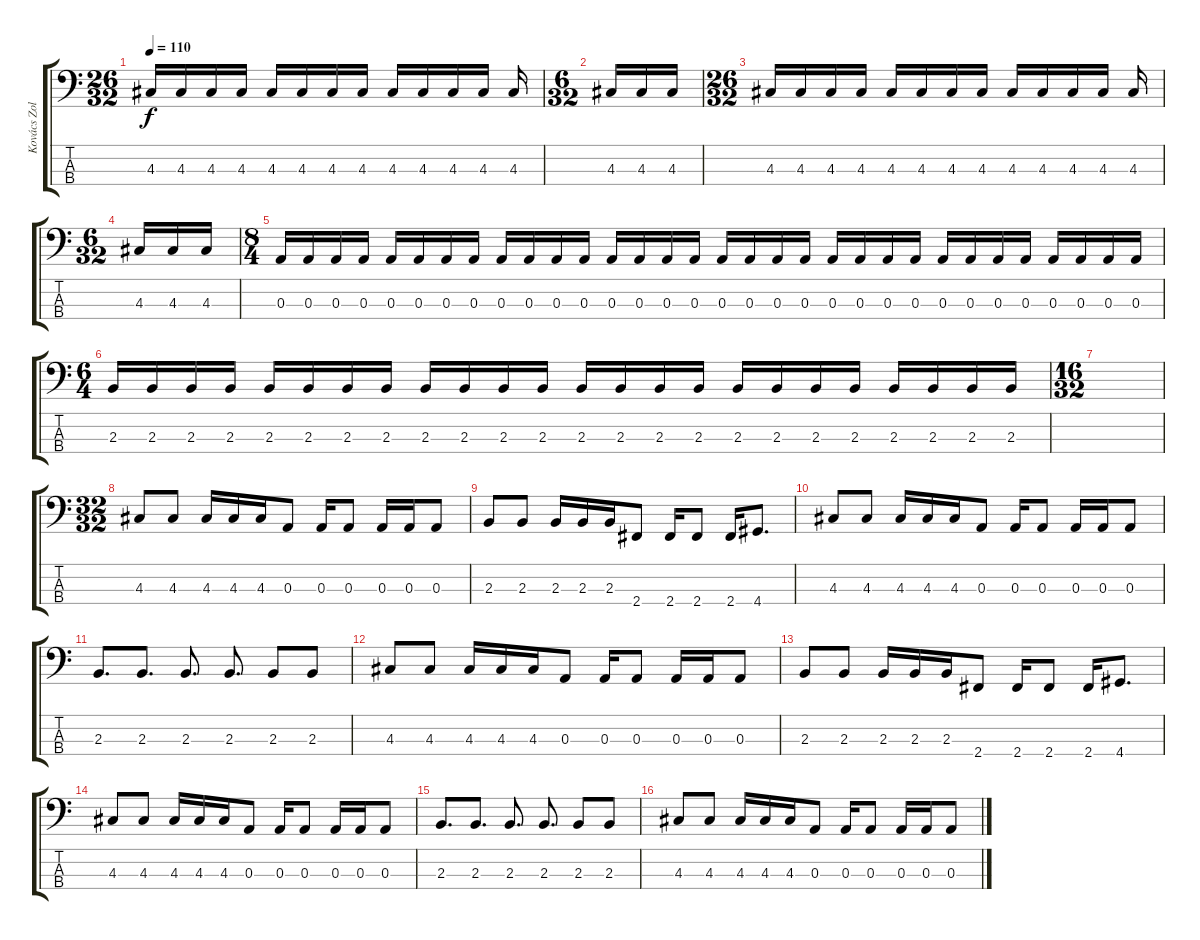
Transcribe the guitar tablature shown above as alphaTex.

\track ("Kovács Zoltán (Zoli)" "Kovács Zol") {instrument electricbasspick}
\staff {score tabs}
\tuning (G2 D2 A1 E1) {hide}
\ts (26 32)
\tempo 110
\clef f4
\ks c
4.3.16{dy f} 4.3.16 4.3.16 4.3.16 4.3.16 4.3.16 4.3.16 4.3.16 4.3.16 4.3.16 4.3.16 4.3.16 4.3.16 |
\ts (6 32)
4.3.16 4.3.16 4.3.16 |
\ts (26 32)
4.3.16 4.3.16 4.3.16 4.3.16 4.3.16 4.3.16 4.3.16 4.3.16 4.3.16 4.3.16 4.3.16 4.3.16 4.3.16 |
\ts (6 32)
4.3.16 4.3.16 4.3.16 |
\ts (8 4)
0.3.16 0.3.16 0.3.16 0.3.16 0.3.16 0.3.16 0.3.16 0.3.16 0.3.16 0.3.16 0.3.16 0.3.16 0.3.16 0.3.16 0.3.16 0.3.16 0.3.16 0.3.16 0.3.16 0.3.16 0.3.16 0.3.16 0.3.16 0.3.16 0.3.16 0.3.16 0.3.16 0.3.16 0.3.16 0.3.16 0.3.16 0.3.16 |
\ts (6 4)
2.3.16 2.3.16 2.3.16 2.3.16 2.3.16 2.3.16 2.3.16 2.3.16 2.3.16 2.3.16 2.3.16 2.3.16 2.3.16 2.3.16 2.3.16 2.3.16 2.3.16 2.3.16 2.3.16 2.3.16 2.3.16 2.3.16 2.3.16 2.3.16 |
\ts (16 32)
|
\ts (32 32)
4.3.8 4.3.8 4.3.16 4.3.16 4.3.16 0.3.8 0.3.16 0.3.8 0.3.16 0.3.16 0.3.8 |
2.3.8 2.3.8 2.3.16 2.3.16 2.3.16 2.4.8 2.4.16 2.4.8 2.4.16 4.4.8{d} |
4.3.8 4.3.8 4.3.16 4.3.16 4.3.16 0.3.8 0.3.16 0.3.8 0.3.16 0.3.16 0.3.8 |
2.3.8{d} 2.3.8{d} 2.3.8{d} 2.3.8{d} 2.3.8 2.3.8 |
4.3.8 4.3.8 4.3.16 4.3.16 4.3.16 0.3.8 0.3.16 0.3.8 0.3.16 0.3.16 0.3.8 |
2.3.8 2.3.8 2.3.16 2.3.16 2.3.16 2.4.8 2.4.16 2.4.8 2.4.16 4.4.8{d} |
4.3.8 4.3.8 4.3.16 4.3.16 4.3.16 0.3.8 0.3.16 0.3.8 0.3.16 0.3.16 0.3.8 |
2.3.8{d} 2.3.8{d} 2.3.8{d} 2.3.8{d} 2.3.8 2.3.8 |
4.3.8 4.3.8 4.3.16 4.3.16 4.3.16 0.3.8 0.3.16 0.3.8 0.3.16 0.3.16 0.3.8
